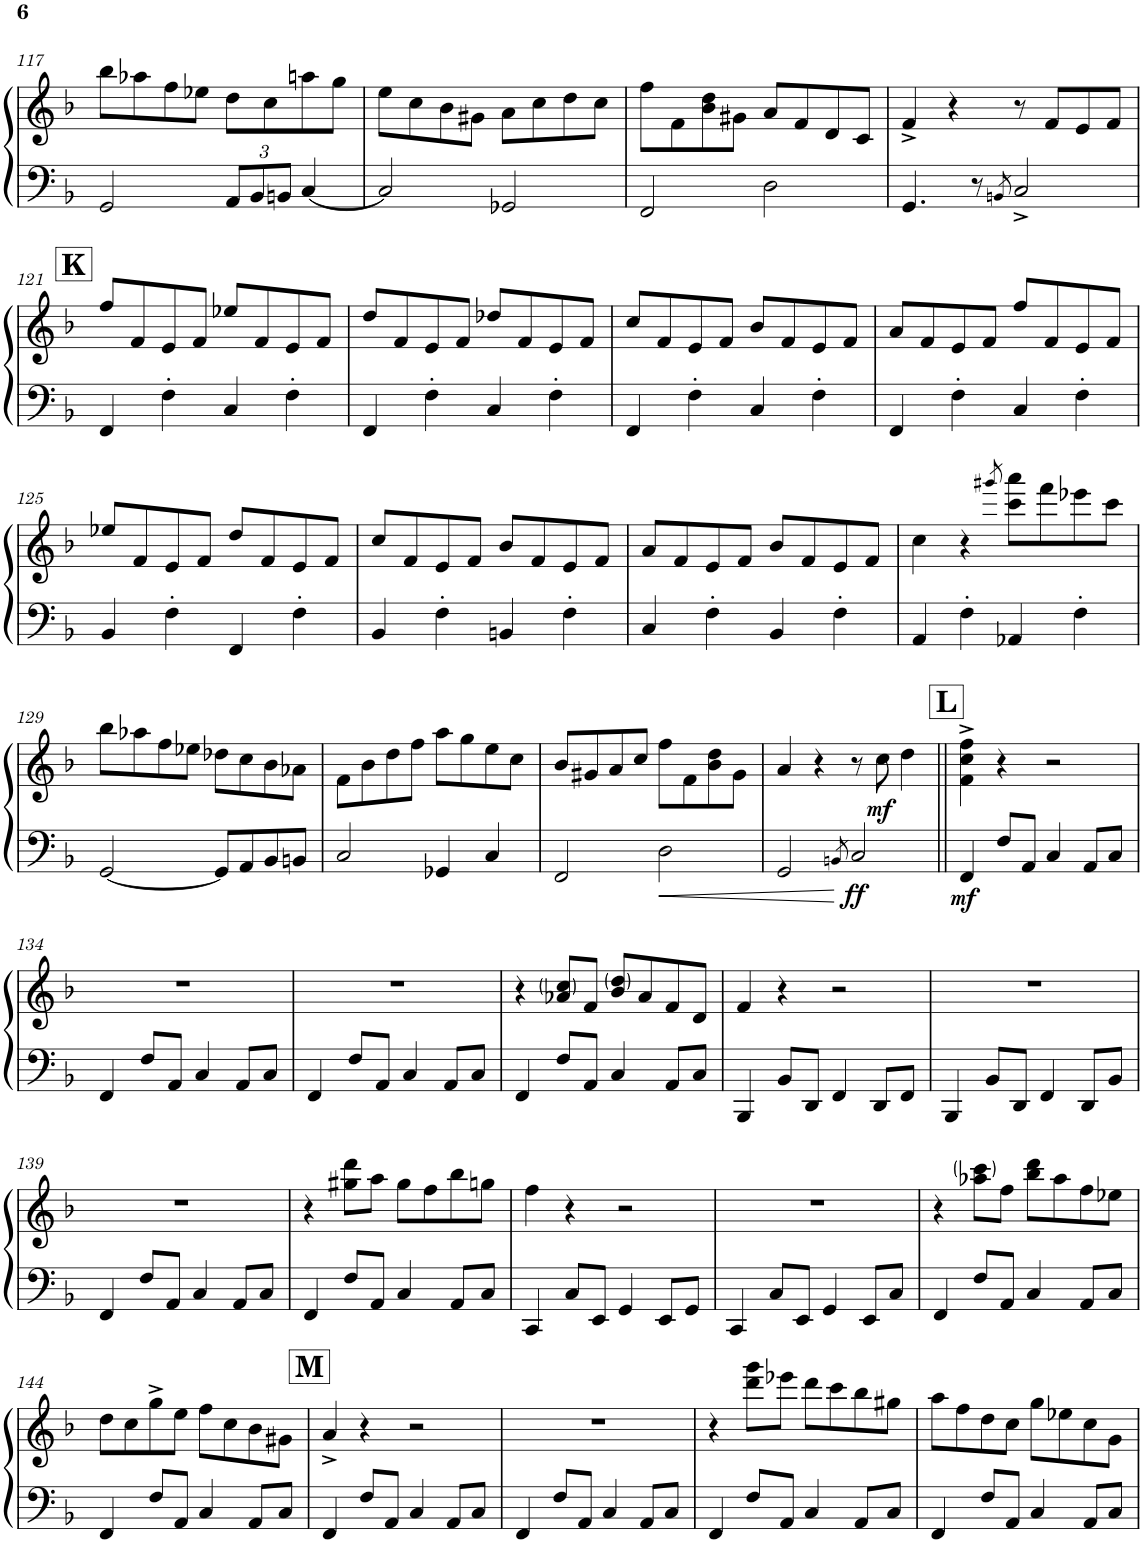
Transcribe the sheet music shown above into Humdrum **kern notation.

**kern	**kern	**dynam
*part1	*part1	*part1
*staff2	*staff1	*staff1/2
*I"Piano	*	*
*I'Pno.	*	*
!!LO:PB:g=z
*clefF4	*clefG2	*
*k[b-]	*k[b-]	*
*M4/4	*M4/4	*
=117	=117	=117
2GG/	8bb-\L	.
.	8aa-X\	.
.	8ff\	.
.	8ee-X\J	.
*Xbrackettup	*	*
12AA/L	8dd\L	.
12BB-/	.	.
.	8cc\	.
12BBn/J	.	.
[4C/	8aan\	.
.	8gg\J	.
=118	=118	=118
2C/]	8ee\L	.
.	8cc\	.
.	8b-\	.
.	8g#X\J	.
2GG-X/	8a\L	.
.	8cc\	.
.	8dd\	.
.	8cc\J	.
=119	=119	=119
2FF/	8ff\L	.
.	8f\	.
.	8b-\ 8dd\	.
.	8g#X\J	.
2D\	8a/L	.
.	8f/	.
.	8d/	.
.	8c/J	.
=120	=120	=120
4.GG/	4f^/	.
.	4r	.
8r	.	.
8qBBn/	.	.
2C^/	8r	.
.	8f/L	.
.	8e/	.
.	8f/J	.
!!LO:LB:g=z
!!LO:REH:place=s1:a:B:cj:fs=14:t=K
=121	=121	=121
4FF/	8ff/L	.
.	8f/	.
4F'\	8e/	.
.	8f/J	.
4C/	8ee-X/L	.
.	8f/	.
4F'\	8e/	.
.	8f/J	.
=122	=122	=122
4FF/	8dd/L	.
.	8f/	.
4F'\	8e/	.
.	8f/J	.
4C/	8dd-X/L	.
.	8f/	.
4F'\	8e/	.
.	8f/J	.
=123	=123	=123
4FF/	8cc/L	.
.	8f/	.
4F'\	8e/	.
.	8f/J	.
4C/	8b-/L	.
.	8f/	.
4F'\	8e/	.
.	8f/J	.
=124	=124	=124
4FF/	8a/L	.
.	8f/	.
4F'\	8e/	.
.	8f/J	.
4C/	8ff/L	.
.	8f/	.
4F'\	8e/	.
.	8f/J	.
!!LO:LB:g=z
=125	=125	=125
4BB-/	8ee-X/L	.
.	8f/	.
4F'\	8e/	.
.	8f/J	.
4FF/	8dd/L	.
.	8f/	.
4F'\	8e/	.
.	8f/J	.
=126	=126	=126
4BB-/	8cc/L	.
.	8f/	.
4F'\	8e/	.
.	8f/J	.
4BBn/	8b-/L	.
.	8f/	.
4F'\	8e/	.
.	8f/J	.
=127	=127	=127
4C/	8a/L	.
.	8f/	.
4F'\	8e/	.
.	8f/J	.
4BB-/	8b-/L	.
.	8f/	.
4F'\	8e/	.
.	8f/J	.
=128	=128	=128
4AA/	4cc\	.
4F'\	4r	.
.	8qggg#X/	.
4AA-X/	8ccc\ 8aaa\L	.
.	8fff\	.
4F'\	8eee-X\	.
.	8ccc\J	.
!!LO:LB:g=z
=129	=129	=129
[2GG/	8bb-\L	.
.	8aa-X\	.
.	8ff\	.
.	8ee-X\J	.
8GG/L]	8dd-X\L	.
8AA/	8cc\	.
8BB-/	8b-\	.
8BBn/J	8a-X\J	.
=130	=130	=130
2C/	8f\L	.
.	8b-\	.
.	8dd\	.
.	8ff\J	.
4GG-X/	8aa\L	.
.	8gg\	.
4C/	8ee\	.
.	8cc\J	.
=131	=131	=131
2FF/	8b-/L	.
.	8g#X/	.
.	8a/	.
.	8cc/J	.
2D\	8ff\L	.
.	8f\	.
.	8b-\ 8dd\	.
.	8g#\J	.
=132	=132	=132
2GG/	4a/	.
.	4r	.
8qBBn/	.	.
!	!	!LO:DY:b=2
2C/	8r	ff
!	!	!LO:DY:b
.	8cc\	mf
.	4dd\	.
!!LO:REH:place=s1:a:B:cj:fs=14:t=L
=133||	=133||	=133||
!	!	!LO:DY:b=2
4FF/	4f\^ 4cc\^ 4ff\^	mf
8F/L	4r	.
8AA/J	.	.
4C/	2r	.
8AA/L	.	.
8C/J	.	.
!!LO:LB:g=z
=134	=134	=134
4FF/	1r	.
8F/L	.	.
8AA/J	.	.
4C/	.	.
8AA/L	.	.
8C/J	.	.
=135	=135	=135
4FF/	1r	.
8F/L	.	.
8AA/J	.	.
4C/	.	.
8AA/L	.	.
8C/J	.	.
=136	=136	=136
4FF/	4r	.
8F/L	8a-X/ 8cc/L	.
8AA/J	8f/J	.
4C/	8b-/ 8dd/L	.
.	8a-/	.
8AA/L	8f/	.
8C/J	8d/J	.
=137	=137	=137
4BBB-/	4f/	.
8BB-/L	4r	.
8DD/J	.	.
4FF/	2r	.
8DD/L	.	.
8FF/J	.	.
=138	=138	=138
4BBB-/	1r	.
8BB-/L	.	.
8DD/J	.	.
4FF/	.	.
8DD/L	.	.
8BB-/J	.	.
!!LO:LB:g=z
=139	=139	=139
4FF/	1r	.
8F/L	.	.
8AA/J	.	.
4C/	.	.
8AA/L	.	.
8C/J	.	.
=140	=140	=140
4FF/	4r	.
8F/L	8gg#X\ 8ddd\L	.
8AA/J	8aa\J	.
4C/	8gg#\L	.
.	8ff\	.
8AA/L	8bb-\	.
8C/J	8ggn\J	.
=141	=141	=141
4CC/	4ff\	.
8C/L	4r	.
8EE/J	.	.
4GG/	2r	.
8EE/L	.	.
8GG/J	.	.
=142	=142	=142
4CC/	1r	.
8C/L	.	.
8EE/J	.	.
4GG/	.	.
8EE/L	.	.
8C/J	.	.
=143	=143	=143
4FF/	4r	.
8F/L	8aa-X\ 8ccc\L	.
8AA/J	8ff\J	.
4C/	8bb-\ 8ddd\L	.
.	8aa-\	.
8AA/L	8ff\	.
8C/J	8ee-X\J	.
!!LO:LB:g=z
=144	=144	=144
4FF/	8dd\L	.
.	8cc\	.
8F/L	8gg^\	.
8AA/J	8ee\J	.
4C/	8ff\L	.
.	8cc\	.
8AA/L	8b-\	.
8C/J	8g#X\J	.
!!LO:REH:place=s1:a:B:cj:fs=14:t=M
=145	=145	=145
4FF/	4a^/	.
8F/L	4r	.
8AA/J	.	.
4C/	2r	.
8AA/L	.	.
8C/J	.	.
=146	=146	=146
4FF/	1r	.
8F/L	.	.
8AA/J	.	.
4C/	.	.
8AA/L	.	.
8C/J	.	.
=147	=147	=147
4FF/	4r	.
8F/L	8ddd\ 8ggg\L	.
8AA/J	8eee-X\J	.
4C/	8ddd\L	.
.	8ccc\	.
8AA/L	8bb-\	.
8C/J	8gg#X\J	.
=148	=148	=148
4FF/	8aa\L	.
.	8ff\	.
8F/L	8dd\	.
8AA/J	8cc\J	.
4C/	8gg\L	.
.	8ee-X\	.
8AA/L	8cc\	.
8C/J	8g\J	.
=	=	=
*-	*-	*-
